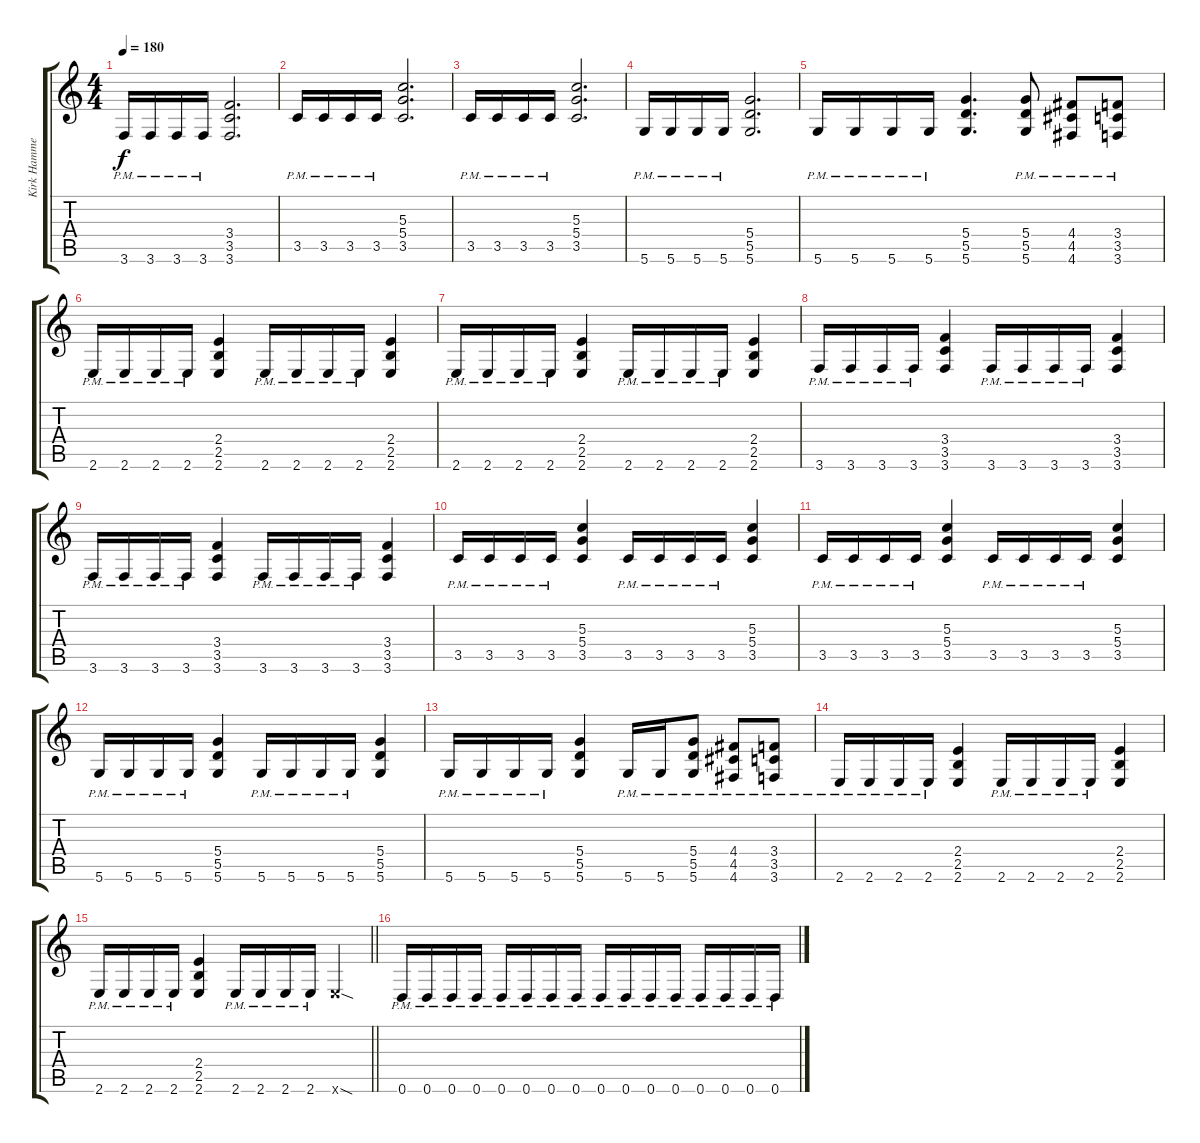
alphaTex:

\track ("Kirk Hammett Guitar" "Kirk Hamme") {instrument distortionguitar}
\staff {score tabs}
\tuning (E4 B3 G3 D3 A2 D2) {hide}
\ts (4 4)
\tempo 180
\clef g2
\ks c
3.6{pm}.16{dy f} 3.6{pm}.16 3.6{pm}.16 3.6{pm}.16 (3.4 3.5 3.6).2{d} |
3.5{pm}.16 3.5{pm}.16 3.5{pm}.16 3.5{pm}.16 (5.3 5.4 3.5).2{d} |
3.5{pm}.16 3.5{pm}.16 3.5{pm}.16 3.5{pm}.16 (5.3 5.4 3.5).2{d} |
5.6{pm}.16 5.6{pm}.16 5.6{pm}.16 5.6{pm}.16 (5.4 5.5 5.6).2{d} |
5.6{pm}.16 5.6{pm}.16 5.6{pm}.16 5.6{pm}.16 (5.4 5.5 5.6).4{d} (5.4{pm} 5.5{pm} 5.6{pm}).8 (4.4{pm} 4.5{pm} 4.6{pm}).8 (3.4{pm} 3.5{pm} 3.6{pm}).8 |
2.6{pm}.16 2.6{pm}.16 2.6{pm}.16 2.6{pm}.16 (2.4 2.5 2.6).4 2.6{pm}.16 2.6{pm}.16 2.6{pm}.16 2.6{pm}.16 (2.4 2.5 2.6).4 |
2.6{pm}.16 2.6{pm}.16 2.6{pm}.16 2.6{pm}.16 (2.4 2.5 2.6).4 2.6{pm}.16 2.6{pm}.16 2.6{pm}.16 2.6{pm}.16 (2.4 2.5 2.6).4 |
3.6{pm}.16 3.6{pm}.16 3.6{pm}.16 3.6{pm}.16 (3.4 3.5 3.6).4 3.6{pm}.16 3.6{pm}.16 3.6{pm}.16 3.6{pm}.16 (3.4 3.5 3.6).4 |
3.6{pm}.16 3.6{pm}.16 3.6{pm}.16 3.6{pm}.16 (3.4 3.5 3.6).4 3.6{pm}.16 3.6{pm}.16 3.6{pm}.16 3.6{pm}.16 (3.4 3.5 3.6).4 |
3.5{pm}.16 3.5{pm}.16 3.5{pm}.16 3.5{pm}.16 (5.3 5.4 3.5).4 3.5{pm}.16 3.5{pm}.16 3.5{pm}.16 3.5{pm}.16 (5.3 5.4 3.5).4 |
3.5{pm}.16 3.5{pm}.16 3.5{pm}.16 3.5{pm}.16 (5.3 5.4 3.5).4 3.5{pm}.16 3.5{pm}.16 3.5{pm}.16 3.5{pm}.16 (5.3 5.4 3.5).4 |
5.6{pm}.16 5.6{pm}.16 5.6{pm}.16 5.6{pm}.16 (5.4 5.5 5.6).4 5.6{pm}.16 5.6{pm}.16 5.6{pm}.16 5.6{pm}.16 (5.4 5.5 5.6).4 |
5.6{pm}.16 5.6{pm}.16 5.6{pm}.16 5.6{pm}.16 (5.4 5.5 5.6).4 5.6{pm}.16 5.6{pm}.16 (5.4{pm} 5.5{pm} 5.6{pm}).8 (4.4{pm} 4.5{pm} 4.6{pm}).8 (3.4{pm} 3.5{pm} 3.6{pm}).8 |
2.6{pm}.16 2.6{pm}.16 2.6{pm}.16 2.6{pm}.16 (2.4 2.5 2.6).4 2.6{pm}.16 2.6{pm}.16 2.6{pm}.16 2.6{pm}.16 (2.4 2.5 2.6).4 |
\barLineRight lightlight
2.6{pm}.16 2.6{pm}.16 2.6{pm}.16 2.6{pm}.16 (2.4 2.5 2.6).4 2.6{pm}.16 2.6{pm}.16 2.6{pm}.16 2.6{pm}.16 2.6{sod x}.4 |
\section ("" "")
0.6{pm}.16 0.6{pm}.16 0.6{pm}.16 0.6{pm}.16 0.6{pm}.16 0.6{pm}.16 0.6{pm}.16 0.6{pm}.16 0.6{pm}.16 0.6{pm}.16 0.6{pm}.16 0.6{pm}.16 0.6{pm}.16 0.6{pm}.16 0.6{pm}.16 0.6{pm}.16
